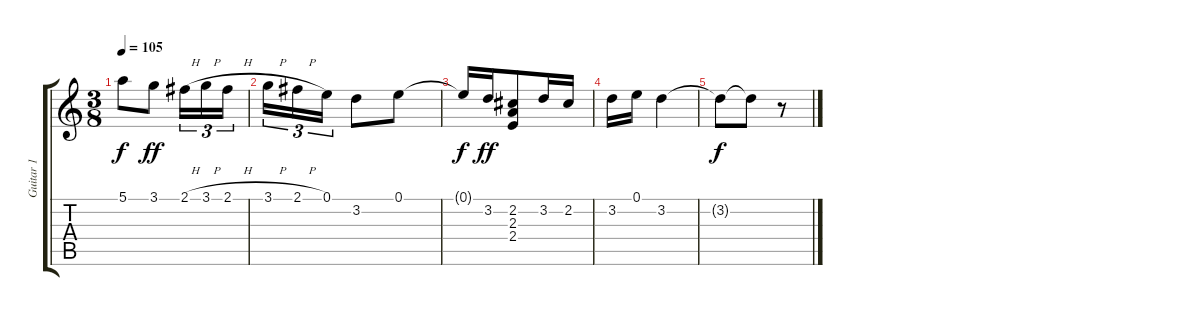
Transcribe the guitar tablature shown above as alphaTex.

\track ("Guitar 1" "Guitar 1") {instrument acousticguitarsteel}
\staff {score tabs}
\tuning (E4 B3 G3 D3 A2 E2) {hide}
\ts (3 8)
\tempo 105
\clef g2
\ks c
5.1{t}.8{dy f} 3.1.8{dy ff} 2.1{h}.16{tu (3 2)} 3.1{h}.16{tu (3 2)} 2.1{h}.16{tu (3 2)} |
3.1{h}.16{tu (3 2)} 2.1{h}.16{tu (3 2)} 0.1.16{tu (3 2)} 3.2.8 0.1.8 |
0.1{t}.16{dy f} 3.2.16{dy ff} (2.2 2.3 2.4).8 3.2.16 2.2.16 |
3.2.16 0.1.16 3.2.4 |
3.2{t}.8{dy f} 3.2{t}.8 r.8
